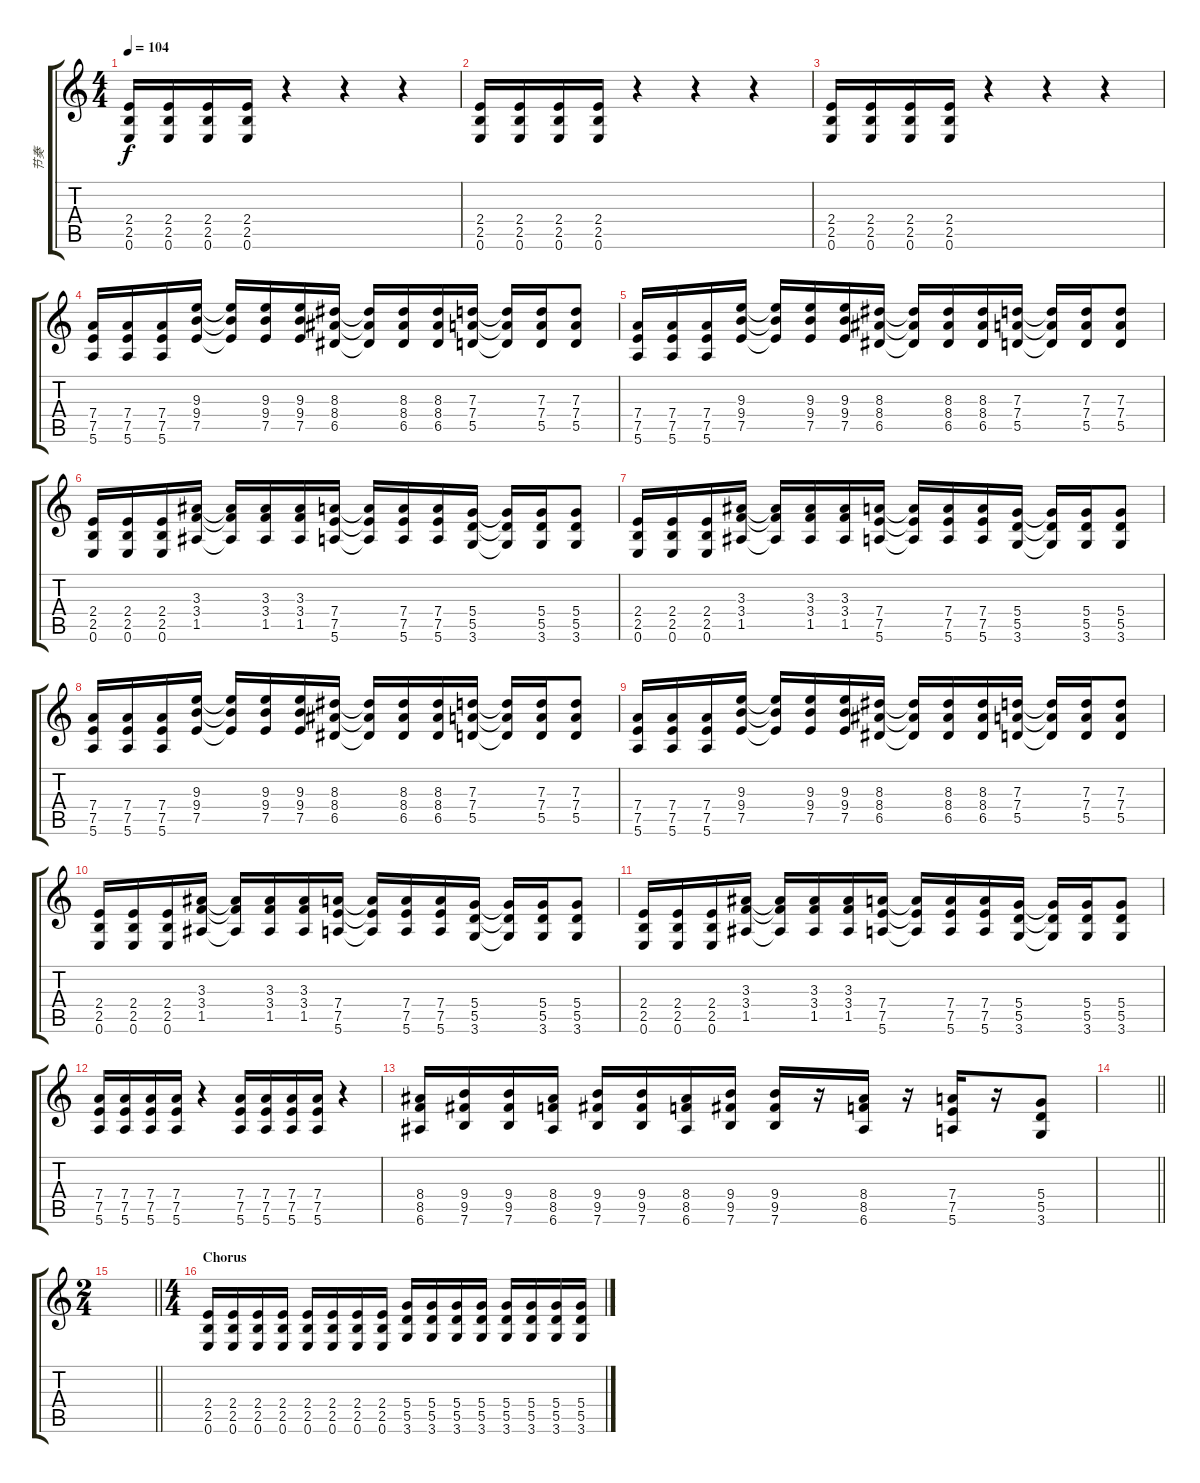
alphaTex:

\track ("节奏" "节奏") {instrument distortionguitar}
\staff {score tabs}
\tuning (E4 B3 G3 D3 A2 E2) {hide}
\ts (4 4)
\tempo 104
\clef g2
\ks c
(2.4 2.5 0.6).16{dy f} (2.4 2.5 0.6).16 (2.4 2.5 0.6).16 (2.4 2.5 0.6).16 r.4 r.4 r.4 |
(2.4 2.5 0.6).16 (2.4 2.5 0.6).16 (2.4 2.5 0.6).16 (2.4 2.5 0.6).16 r.4 r.4 r.4 |
(2.4 2.5 0.6).16 (2.4 2.5 0.6).16 (2.4 2.5 0.6).16 (2.4 2.5 0.6).16 r.4 r.4 r.4 |
(7.4 7.5 5.6).16 (7.4 7.5 5.6).16 (7.4 7.5 5.6).16 (9.3 9.4 7.5).16 (9.3{t} 9.4{t} 7.5{t}).16 (9.3 9.4 7.5).16 (9.3 9.4 7.5).16 (8.3 8.4 6.5).16 (8.3{t} 8.4{t} 6.5{t}).16 (8.3 8.4 6.5).16 (8.3 8.4 6.5).16 (7.3 7.4 5.5).16 (7.3{t} 7.4{t} 5.5{t}).16 (7.3 7.4 5.5).16 (7.3 7.4 5.5).8 |
(7.4 7.5 5.6).16 (7.4 7.5 5.6).16 (7.4 7.5 5.6).16 (9.3 9.4 7.5).16 (9.3{t} 9.4{t} 7.5{t}).16 (9.3 9.4 7.5).16 (9.3 9.4 7.5).16 (8.3 8.4 6.5).16 (8.3{t} 8.4{t} 6.5{t}).16 (8.3 8.4 6.5).16 (8.3 8.4 6.5).16 (7.3 7.4 5.5).16 (7.3{t} 7.4{t} 5.5{t}).16 (7.3 7.4 5.5).16 (7.3 7.4 5.5).8 |
(2.4 2.5 0.6).16 (2.4 2.5 0.6).16 (2.4 2.5 0.6).16 (3.3 3.4 1.5).16 (3.3{t} 3.4{t} 1.5{t}).16 (3.3 3.4 1.5).16 (3.3 3.4 1.5).16 (7.4 7.5 5.6).16 (7.4{t} 7.5{t} 5.6{t}).16 (7.4 7.5 5.6).16 (7.4 7.5 5.6).16 (5.4 5.5 3.6).16 (5.4{t} 5.5{t} 3.6{t}).16 (5.4 5.5 3.6).16 (5.4 5.5 3.6).8 |
(2.4 2.5 0.6).16 (2.4 2.5 0.6).16 (2.4 2.5 0.6).16 (3.3 3.4 1.5).16 (3.3{t} 3.4{t} 1.5{t}).16 (3.3 3.4 1.5).16 (3.3 3.4 1.5).16 (7.4 7.5 5.6).16 (7.4{t} 7.5{t} 5.6{t}).16 (7.4 7.5 5.6).16 (7.4 7.5 5.6).16 (5.4 5.5 3.6).16 (5.4{t} 5.5{t} 3.6{t}).16 (5.4 5.5 3.6).16 (5.4 5.5 3.6).8 |
(7.4 7.5 5.6).16 (7.4 7.5 5.6).16 (7.4 7.5 5.6).16 (9.3 9.4 7.5).16 (9.3{t} 9.4{t} 7.5{t}).16 (9.3 9.4 7.5).16 (9.3 9.4 7.5).16 (8.3 8.4 6.5).16 (8.3{t} 8.4{t} 6.5{t}).16 (8.3 8.4 6.5).16 (8.3 8.4 6.5).16 (7.3 7.4 5.5).16 (7.3{t} 7.4{t} 5.5{t}).16 (7.3 7.4 5.5).16 (7.3 7.4 5.5).8 |
(7.4 7.5 5.6).16 (7.4 7.5 5.6).16 (7.4 7.5 5.6).16 (9.3 9.4 7.5).16 (9.3{t} 9.4{t} 7.5{t}).16 (9.3 9.4 7.5).16 (9.3 9.4 7.5).16 (8.3 8.4 6.5).16 (8.3{t} 8.4{t} 6.5{t}).16 (8.3 8.4 6.5).16 (8.3 8.4 6.5).16 (7.3 7.4 5.5).16 (7.3{t} 7.4{t} 5.5{t}).16 (7.3 7.4 5.5).16 (7.3 7.4 5.5).8 |
(2.4 2.5 0.6).16 (2.4 2.5 0.6).16 (2.4 2.5 0.6).16 (3.3 3.4 1.5).16 (3.3{t} 3.4{t} 1.5{t}).16 (3.3 3.4 1.5).16 (3.3 3.4 1.5).16 (7.4 7.5 5.6).16 (7.4{t} 7.5{t} 5.6{t}).16 (7.4 7.5 5.6).16 (7.4 7.5 5.6).16 (5.4 5.5 3.6).16 (5.4{t} 5.5{t} 3.6{t}).16 (5.4 5.5 3.6).16 (5.4 5.5 3.6).8 |
(2.4 2.5 0.6).16 (2.4 2.5 0.6).16 (2.4 2.5 0.6).16 (3.3 3.4 1.5).16 (3.3{t} 3.4{t} 1.5{t}).16 (3.3 3.4 1.5).16 (3.3 3.4 1.5).16 (7.4 7.5 5.6).16 (7.4{t} 7.5{t} 5.6{t}).16 (7.4 7.5 5.6).16 (7.4 7.5 5.6).16 (5.4 5.5 3.6).16 (5.4{t} 5.5{t} 3.6{t}).16 (5.4 5.5 3.6).16 (5.4 5.5 3.6).8 |
(7.4 7.5 5.6).16 (7.4 7.5 5.6).16 (7.4 7.5 5.6).16 (7.4 7.5 5.6).16 r.4 (7.4 7.5 5.6).16 (7.4 7.5 5.6).16 (7.4 7.5 5.6).16 (7.4 7.5 5.6).16 r.4 |
(8.4 8.5 6.6).16 (9.4 9.5 7.6).16 (9.4 9.5 7.6).16 (8.4 8.5 6.6).16 (9.4 9.5 7.6).16 (9.4 9.5 7.6).16 (8.4 8.5 6.6).16 (9.4 9.5 7.6).16 (9.4 9.5 7.6).16 r.16 (8.4 8.5 6.6).16 r.16 (7.4 7.5 5.6).16 r.16 (5.4 5.5 3.6).8 |
\barLineRight lightlight
|
\ts (2 4)
\barLineRight lightlight
|
\ts (4 4)
\section ("" "Chorus")
(2.4 2.5 0.6).16 (2.4 2.5 0.6).16 (2.4 2.5 0.6).16 (2.4 2.5 0.6).16 (2.4 2.5 0.6).16 (2.4 2.5 0.6).16 (2.4 2.5 0.6).16 (2.4 2.5 0.6).16 (5.4 5.5 3.6).16 (5.4 5.5 3.6).16 (5.4 5.5 3.6).16 (5.4 5.5 3.6).16 (5.4 5.5 3.6).16 (5.4 5.5 3.6).16 (5.4 5.5 3.6).16 (5.4 5.5 3.6).16
